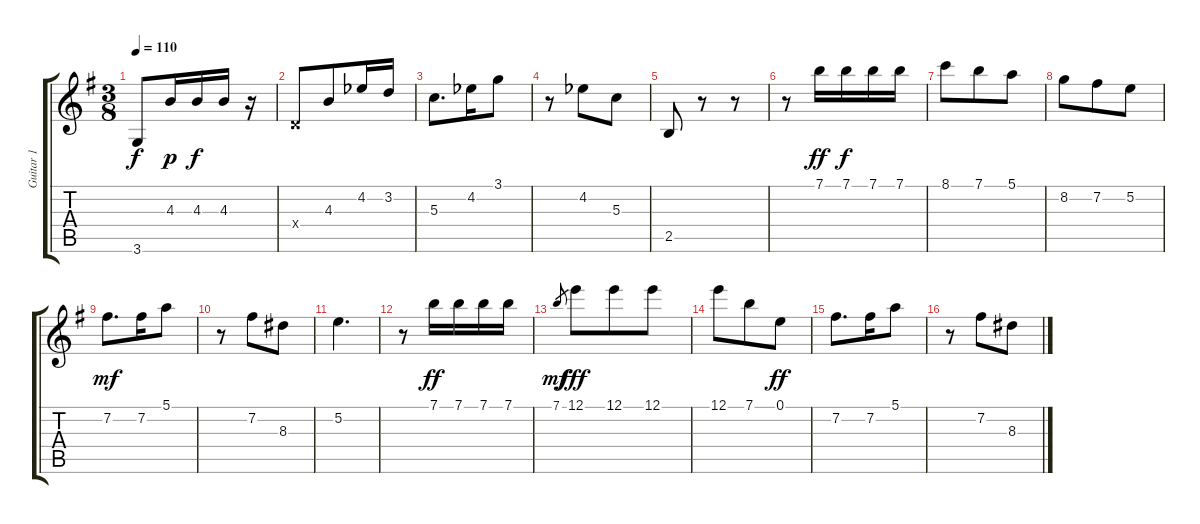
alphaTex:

\track ("Guitar 1" "Guitar 1") {instrument acousticguitarnylon}
\staff {score tabs}
\tuning (E4 B3 G3 D3 A2 E2) {hide}
\ts (3 8)
\tempo 110
\clef g2
\ks g
3.6.8{dy f} 4.3.16{dy p} 4.3.16{dy f beam merge} 4.3.16 r.16 |
0.4{x}.8 4.3.8{beam merge} 4.2{acc b}.16 3.2.16 |
5.3.8{d beam merge} 4.2{acc b}.16{beam merge} 3.1.8 |
r.8 4.2{acc b}.8{beam merge} 5.3.8 |
2.5.8 r.8 r.8 |
r.8 7.1.16{dy ff} 7.1.16{dy f beam merge} 7.1.16 7.1.16 |
8.1.8 7.1.8 5.1.8 |
8.2.8 7.2.8 5.2.8 |
7.2.8{d dy mf beam merge} 7.2.16{beam merge} 5.1.8 |
r.8 7.2.8{beam merge} 8.3.8 |
5.2.4{d} |
r.8 7.1.16{dy ff} 7.1.16{beam merge} 7.1.16 7.1.16 |
7.1.8{gr dy mf} 12.1.8{dy fff} 12.1.8 12.1.8 |
12.1.8 7.1.8 0.1.8{dy ff} |
7.2.8{d beam merge} 7.2.16{beam merge} 5.1.8 |
r.8 7.2.8{beam merge} 8.3.8
